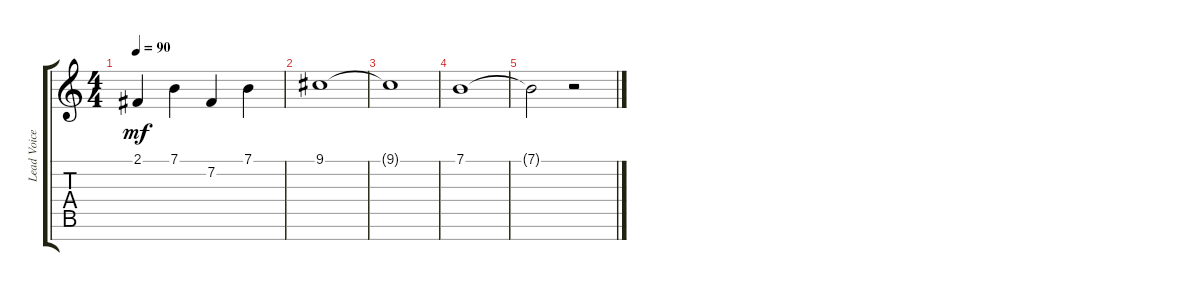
\track ("Lead Voice" "Lead Voice") {instrument voiceoohs}
\staff {score tabs}
\tuning (E4 B3 G3 D3 A2 E2 B1) {hide}
\ts (4 4)
\tempo 90
\clef g2
\ks c
2.1.4{dy mf} 7.1.4 7.2.4 7.1.4 |
9.1.1 |
9.1{t}.1 |
7.1.1 |
7.1{t}.2 r.2
